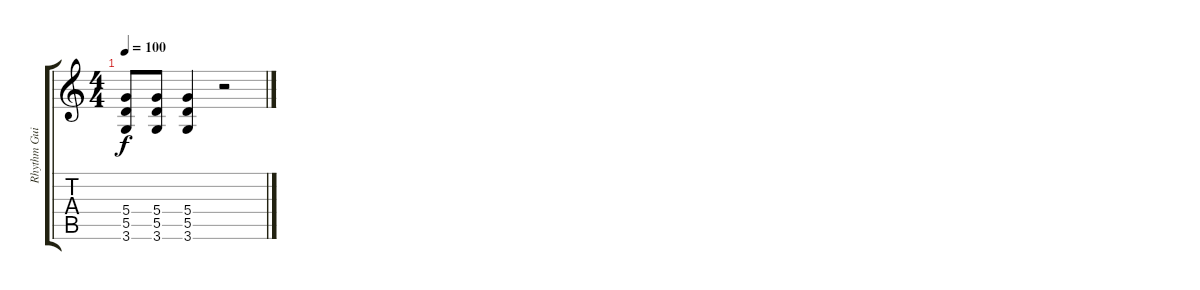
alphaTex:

\track ("Rhythm Guitar" "Rhythm Gui") {instrument overdrivenguitar}
\staff {score tabs}
\tuning (E4 B3 G3 D3 A2 E2) {hide}
\ts (4 4)
\tempo 100
\clef g2
\ks c
(5.4 5.5 3.6).8{dy f} (5.4 5.5 3.6).8 (5.4 5.5 3.6).4 r.2
